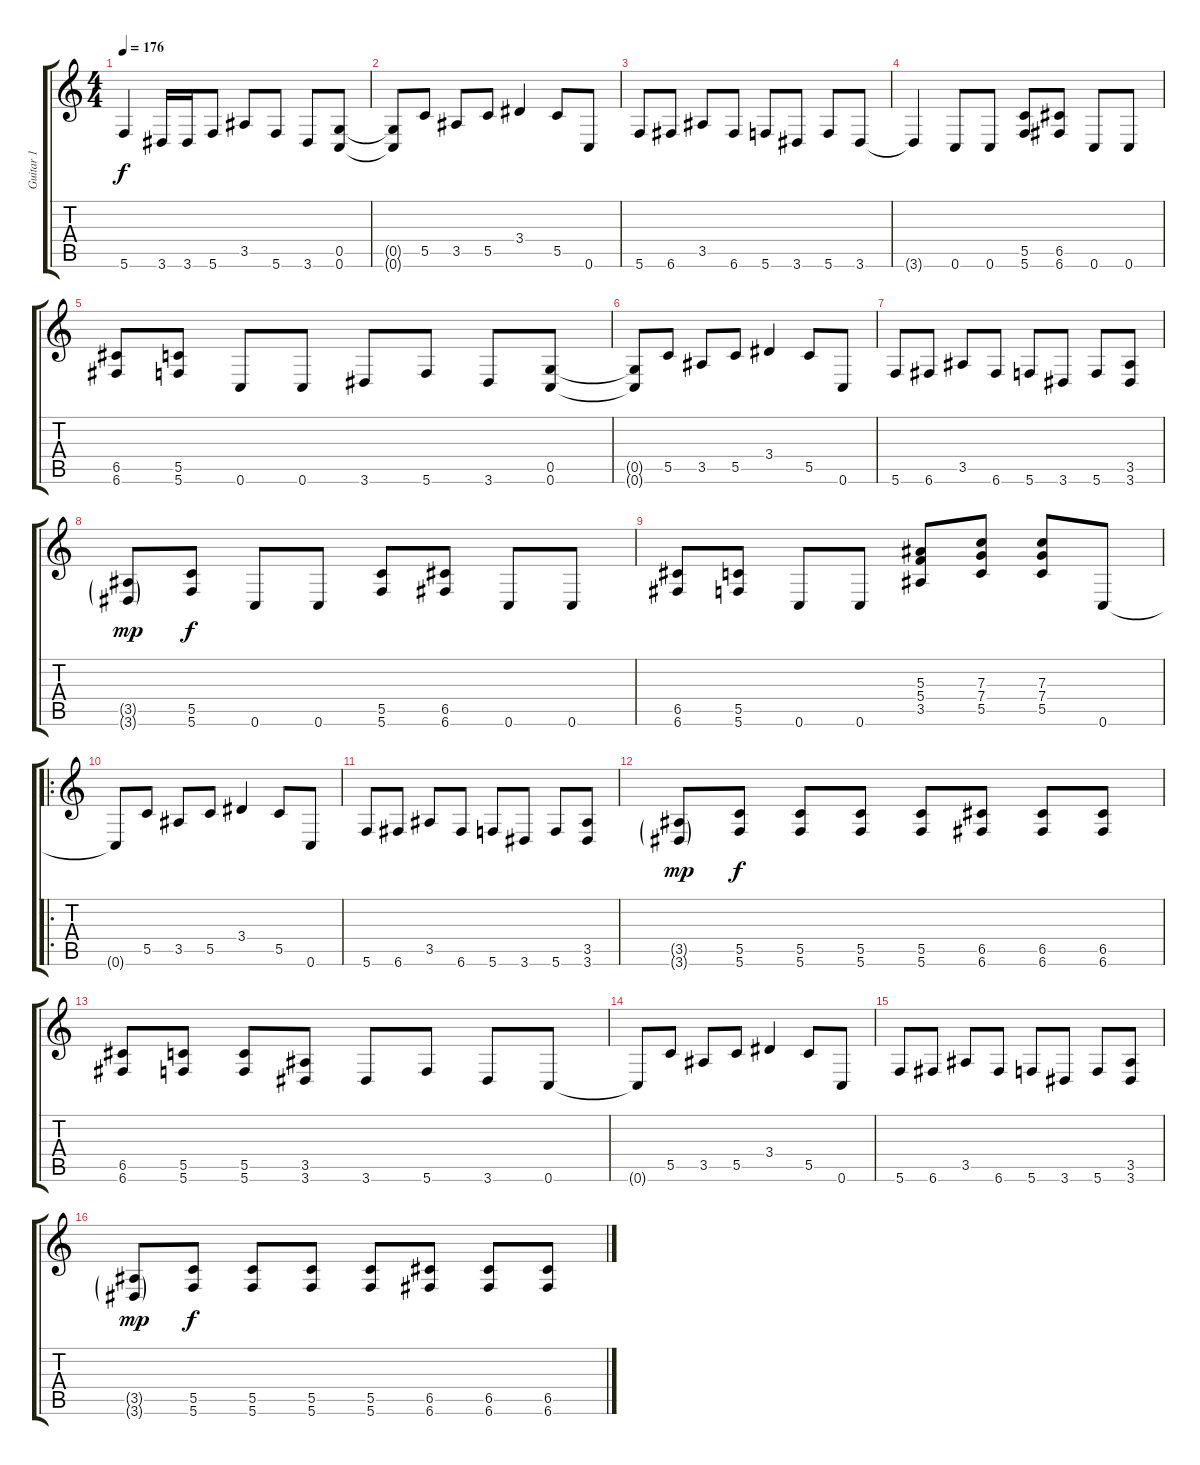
\track ("Guitar 1" "Guitar 1") {instrument distortionguitar}
\staff {score tabs}
\tuning (D4 A3 F3 C3 G2 C2) {hide}
\ts (4 4)
\tempo 176
\clef g2
\ks c
5.6{t}.4{dy f} 3.6.16 3.6.16 5.6.8 3.5.8 5.6.8 3.6.8 (0.5 0.6).8 |
(0.5{t} 0.6{t}).8 5.5.8 3.5.8 5.5.8 3.4.4 5.5.8 0.6.8 |
5.6.8 6.6.8 3.5.8 6.6.8 5.6.8 3.6.8 5.6.8 3.6.8 |
3.6{t}.4 0.6.8 0.6.8 (5.5 5.6).8 (6.5 6.6).8 0.6.8 0.6.8 |
(6.5 6.6).8 (5.5 5.6).8 0.6.8 0.6.8 3.6.8 5.6.8 3.6.8 (0.5 0.6).8 |
(0.5{t} 0.6{t}).8 5.5.8 3.5.8 5.5.8 3.4.4 5.5.8 0.6.8 |
5.6.8 6.6.8 3.5.8 6.6.8 5.6.8 3.6.8 5.6.8 (3.5 3.6).8 |
(3.5{g} 3.6{g}).8{dy mp} (5.5 5.6).8{dy f} 0.6.8 0.6.8 (5.5 5.6).8 (6.5 6.6).8 0.6.8 0.6.8 |
(6.5 6.6).8 (5.5 5.6).8 0.6.8 0.6.8 (5.3 5.4 3.5).8 (7.3 7.4 5.5).8 (7.3 7.4 5.5).8 0.6.8 |
\ro
0.6{t}.8 5.5.8 3.5.8 5.5.8 3.4.4 5.5.8 0.6.8 |
5.6.8 6.6.8 3.5.8 6.6.8 5.6.8 3.6.8 5.6.8 (3.5 3.6).8 |
(3.5{g} 3.6{g}).8{dy mp} (5.5 5.6).8{dy f} (5.5 5.6).8 (5.5 5.6).8 (5.5 5.6).8 (6.5 6.6).8 (6.5 6.6).8 (6.5 6.6).8 |
(6.5 6.6).8 (5.5 5.6).8 (5.5 5.6).8 (3.5 3.6).8 3.6.8 5.6.8 3.6.8 0.6.8 |
0.6{t}.8 5.5.8 3.5.8 5.5.8 3.4.4 5.5.8 0.6.8 |
5.6.8 6.6.8 3.5.8 6.6.8 5.6.8 3.6.8 5.6.8 (3.5 3.6).8 |
(3.5{g} 3.6{g}).8{dy mp} (5.5 5.6).8{dy f} (5.5 5.6).8 (5.5 5.6).8 (5.5 5.6).8 (6.5 6.6).8 (6.5 6.6).8 (6.5 6.6).8
